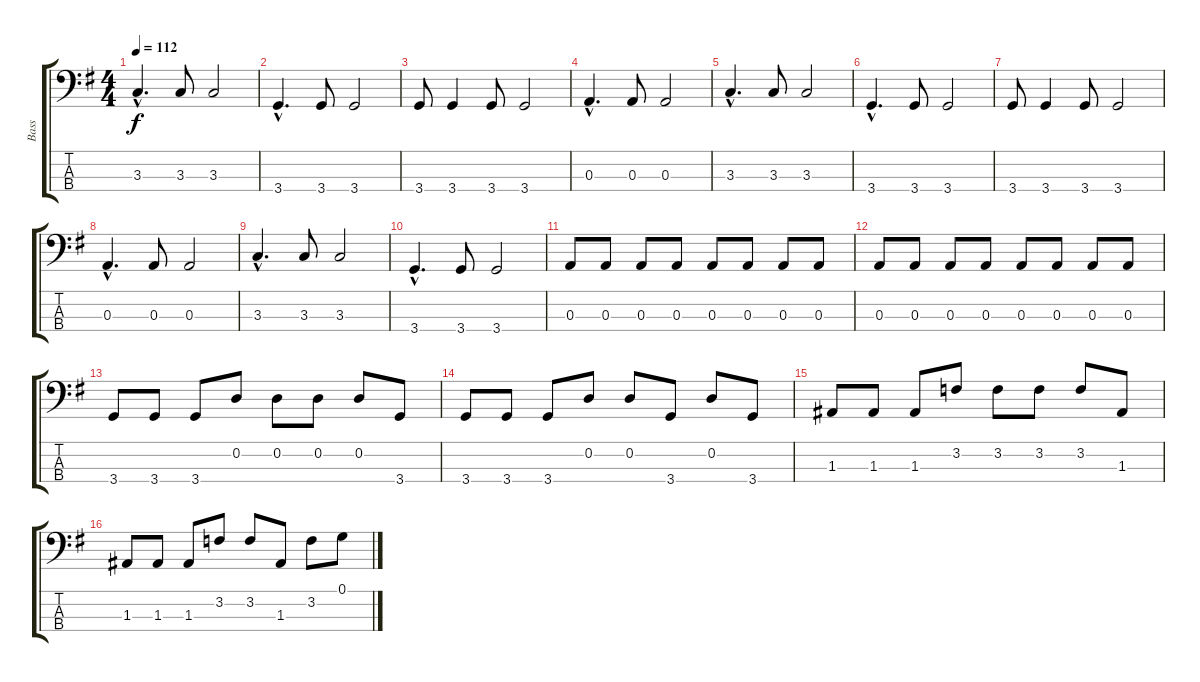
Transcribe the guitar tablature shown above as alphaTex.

\track ("Bass" "Bass") {instrument synthbass1}
\staff {score tabs}
\tuning (G2 D2 A1 E1) {hide}
\ts (4 4)
\tempo 112
\clef f4
\ks g
3.3{hac}.4{d dy f} 3.3.8 3.3.2 |
3.4{hac}.4{d} 3.4.8 3.4.2 |
3.4.8 3.4.4 3.4.8 3.4.2 |
0.3{hac}.4{d} 0.3.8 0.3.2 |
3.3{hac}.4{d} 3.3.8 3.3.2 |
3.4{hac}.4{d} 3.4.8 3.4.2 |
3.4.8 3.4.4 3.4.8 3.4.2 |
0.3{hac}.4{d} 0.3.8 0.3.2 |
3.3{hac}.4{d} 3.3.8 3.3.2 |
3.4{hac}.4{d} 3.4.8 3.4.2 |
0.3.8 0.3.8 0.3.8 0.3.8 0.3.8 0.3.8 0.3.8 0.3.8 |
0.3.8 0.3.8 0.3.8 0.3.8 0.3.8 0.3.8 0.3.8 0.3.8 |
3.4.8 3.4.8 3.4.8 0.2.8 0.2.8 0.2.8 0.2.8 3.4.8 |
3.4.8 3.4.8 3.4.8 0.2.8 0.2.8 3.4.8 0.2.8 3.4.8 |
1.3.8 1.3.8 1.3.8 3.2.8 3.2.8 3.2.8 3.2.8 1.3.8 |
1.3.8 1.3.8 1.3.8 3.2.8 3.2.8 1.3.8 3.2.8 0.1.8
